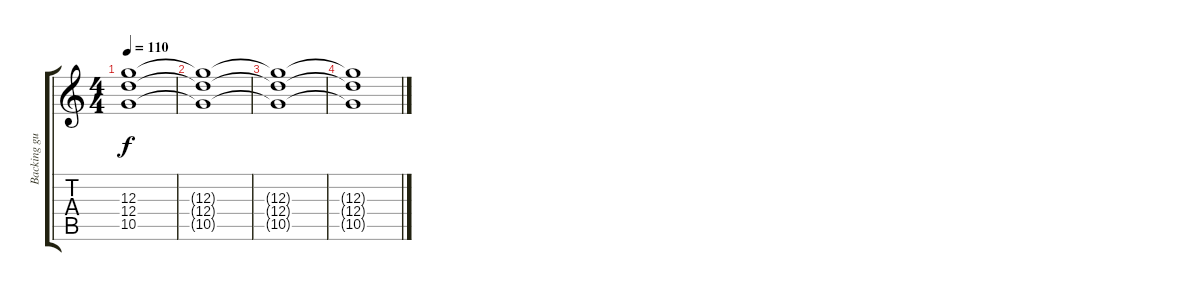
\track ("Backing guitar 2" "Backing gu") {instrument electricguitarclean}
\staff {score tabs}
\tuning (E4 B3 G3 D3 A2 E2) {hide}
\ts (4 4)
\tempo 110
\clef g2
\ks c
(12.3 12.4 10.5).1{dy f} |
(12.3{t} 12.4{t} 10.5{t}).1 |
(12.3{t} 12.4{t} 10.5{t}).1 |
(12.3{t} 12.4{t} 10.5{t}).1
